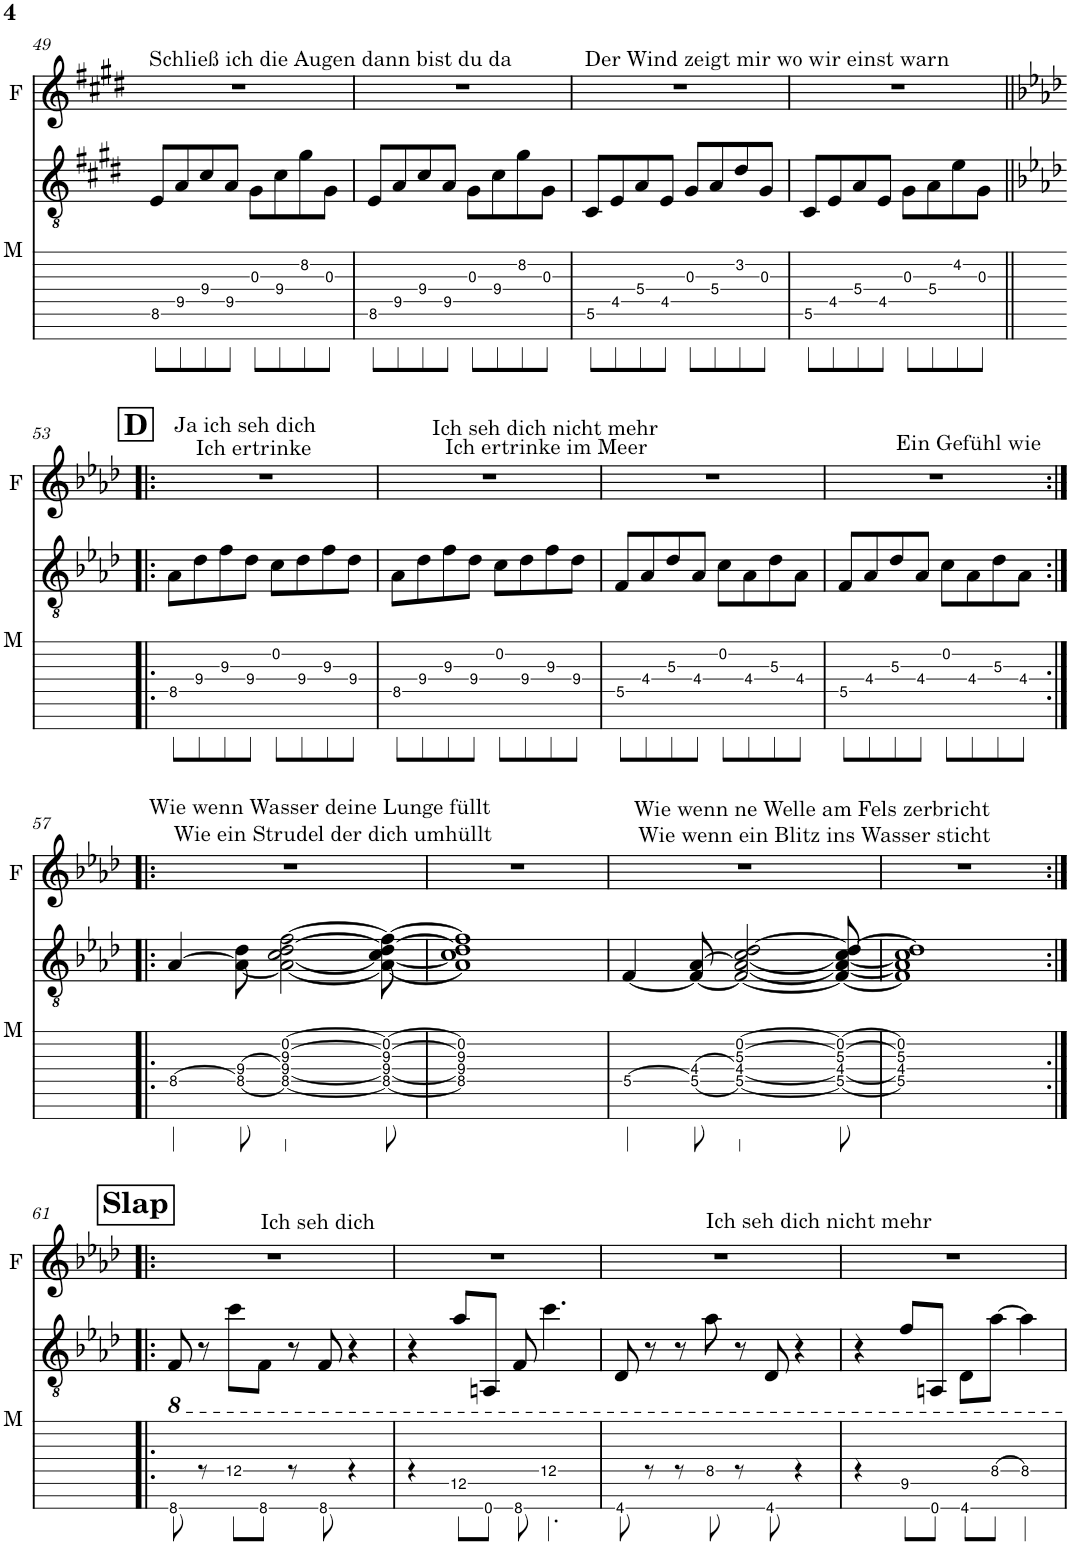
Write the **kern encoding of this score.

**kern	**kern	**kern
*part2	*part2	*part1
*staff3	*staff2	*staff1
*I"Micha	*	*I"Freya
*I'M	*	*I'F
!!LO:PB:g=z
*	*clefGv2	*clefG2
*k[f#c#g#d#]	*k[f#c#g#d#]	*k[f#c#g#d#]
*M4/4	*M4/4	*M4/4
=49	=49	=49
!	!	!LO:TX:a:t=Schließ ich die Augen dann bist du da
8E\L	8E/L	1r
8A\	8A/	.
8c#\	8c#/	.
8A\J	8A/J	.
8G#\L	8G#\L	.
8c#\	8c#\	.
8g#\	8g#\	.
8G#\J	8G#\J	.
=50	=50	=50
8E\L	8E/L	1r
8A\	8A/	.
8c#\	8c#/	.
8A\J	8A/J	.
8G#\L	8G#\L	.
8c#\	8c#\	.
8g#\	8g#\	.
8G#\J	8G#\J	.
=51	=51	=51
!	!	!LO:TX:a:t=Der Wind zeigt mir wo wir einst warn
8D-\L	8C#/L	1r
8E\	8E/	.
8A\	8A/	.
8E\J	8E/J	.
8A-\L	8G#/L	.
8A\	8A/	.
8d#\	8d#/	.
8G#\J	8G#/J	.
=52	=52	=52
8D-\L	8C#/L	1r
8E\	8E/	.
8A\	8A/	.
8E\J	8E/J	.
8A-\L	8G#\L	.
8A\	8A\	.
8e\	8e\	.
8G#\J	8G#\J	.
!!LO:LB:g=z
!!LO:REH:place=s1:a:B:cj:fs=14:t=D
=53!|:	=53!|:	=53!|:
*k[b-e-a-d-]	*k[b-e-a-d-]	*k[b-e-a-d-]
!	!	!LO:TX:a:t=Ja ich seh dich
!	!	!LO:TX:a:t=Ich ertrinke
8A-\L	8A-\L	1r
8d-\	8d-\	.
8f\	8f\	.
8d-\J	8d-\J	.
8c\L	8c\L	.
8d-\	8d-\	.
8f\	8f\	.
8d-\J	8d-\J	.
=54	=54	=54
!	!	!LO:TX:a:t=Ich seh dich nicht mehr
!	!	!LO:TX:a:t=Ich ertrinke im Meer
8A-\L	8A-\L	1r
8d-\	8d-\	.
8f\	8f\	.
8d-\J	8d-\J	.
8c\L	8c\L	.
8d-\	8d-\	.
8f\	8f\	.
8d-\J	8d-\J	.
=55	=55	=55
8F\L	8F/L	1r
8A-\	8A-/	.
8d-\	8d-/	.
8A-\J	8A-/J	.
8c\L	8c\L	.
8A-\	8A-\	.
8d-\	8d-\	.
8A-\J	8A-\J	.
=56	=56	=56
!	!	!LO:TX:a:t=Ein Gefühl wie
8F\L	8F/L	1r
8A-\	8A-/	.
8d-\	8d-/	.
8A-\J	8A-/J	.
8c\L	8c\L	.
8A-\	8A-\	.
8d-\	8d-\	.
8A-\J	8A-\J	.
!!LO:LB:g=z
=57:|!|:	=57:|!|:	=57:|!|:
!	!	!LO:TX:a:t=Wie wenn Wasser deine Lunge füllt
!	!	!LO:TX:a:t=Wie ein Strudel der dich umhüllt
[4G#\	[4A-/	1r
8G#\_ [8c#\	8A-\_ 8d-\	.
2G#\_ 2c#\_ [2f\ [2c\	2A-\_ [2c\ [2d-\ [2f\	.
8G#\_ 8c#\_ 8f\_ 8c\_	8A-\_ 8c\_ 8d-\_ 8f\_	.
=58	=58	=58
1G#] 1c#] 1f] 1c]	1A-] 1c] 1d-] 1f]	1r
=59	=59	=59
!	!	!LO:TX:a:t=Wie wenn ne Welle am Fels zerbricht
!	!	!LO:TX:a:t=Wie wenn ein Blitz ins Wasser sticht
[4F\	[4F/	1r
8F\_ [8A-\	8F/_ [8A-/	.
2F\_ 2A-\_ [2c#\ [2c\	2F/_ 2A-/_ [2c/ [2d-/	.
8F\_ 8A-\_ 8c#\_ 8c\_	8F/_ 8A-/_ 8c/_ 8d-/_	.
=60	=60	=60
1F] 1A-] 1c#] 1c]	1F] 1A-] 1c] 1d-]	1r
!!LO:LB:g=z
!!LO:REH:place=s1:a:B:cj:fs=14:t=Slap
=61:|!|:	=61:|!|:	=61:|!|:
!	!	!LO:TX:a:t=Ich seh dich
8FF\	8FF/	1r
8r	8r	.
8c\L	8c\L	.
8FF\J	8FF\J	.
8r	8r	.
8FF\	8FF/	.
4r	4r	.
=62	=62	=62
4r	4r	1r
8A-\L	8A-/L	.
8AAA\J	8AAAn/J	.
8FF\	8FF/	.
4.c\	4.c\	.
=63	=63	=63
!	!	!LO:TX:a:t=Ich seh dich nicht mehr
8DD-\	8DD-/	1r
8r	8r	.
8r	8r	.
8A-\	8A-\	.
8r	8r	.
8DD-\	8DD-/	.
4r	4r	.
=64	=64	=64
4r	4r	1r
8F\L	8F/L	.
8AAA\J	8AAAn/J	.
8DD-\L	8DD-\L	.
[8A-\J	[8A-\J	.
4A-\]	4A-\]	.
=	=	=
*-	*-	*-
